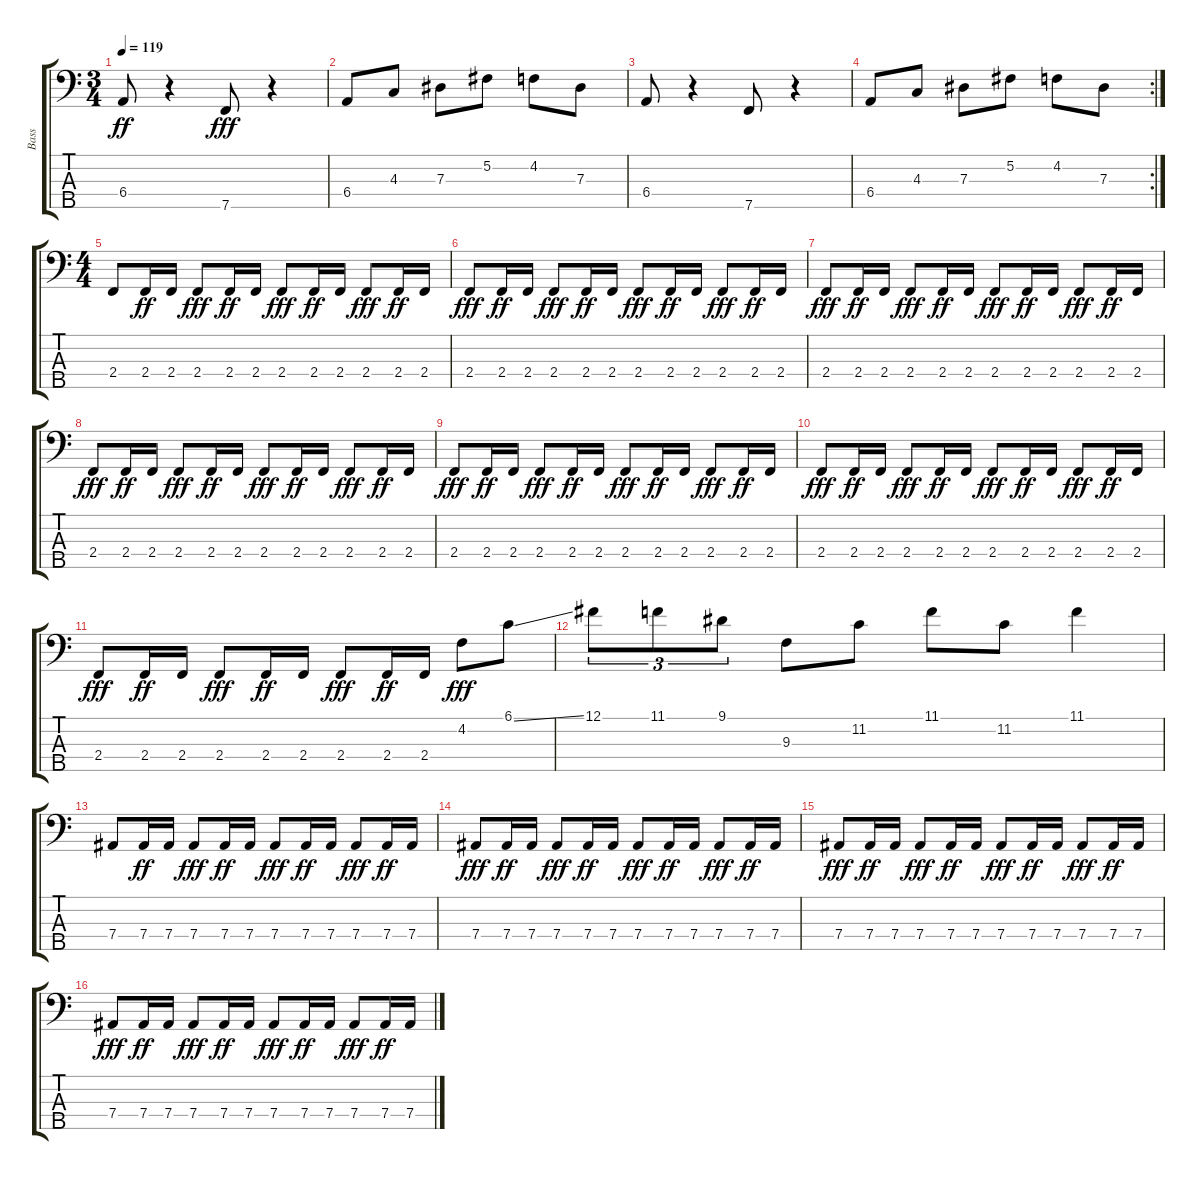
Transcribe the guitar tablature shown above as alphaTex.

\track ("Bass" "Bass") {instrument electricbassfinger}
\staff {score tabs}
\tuning (Gb2 Db2 Ab1 Eb1 Bb0) {hide}
\ts (3 4)
\tempo 119
\clef f4
\ks c
6.4.8{dy ff} r.4 7.5.8{dy fff} r.4 |
6.4.8 4.3.8 7.3.8 5.2.8 4.2.8 7.3.8 |
6.4.8 r.4 7.5.8 r.4 |
\rc 2
6.4.8 4.3.8 7.3.8 5.2.8 4.2.8 7.3.8 |
\ts (4 4)
2.4.8 2.4.16{dy ff} 2.4.16 2.4.8{dy fff} 2.4.16{dy ff} 2.4.16 2.4.8{dy fff} 2.4.16{dy ff} 2.4.16 2.4.8{dy fff} 2.4.16{dy ff} 2.4.16 |
2.4.8{dy fff} 2.4.16{dy ff} 2.4.16 2.4.8{dy fff} 2.4.16{dy ff} 2.4.16 2.4.8{dy fff} 2.4.16{dy ff} 2.4.16 2.4.8{dy fff} 2.4.16{dy ff} 2.4.16 |
2.4.8{dy fff} 2.4.16{dy ff} 2.4.16 2.4.8{dy fff} 2.4.16{dy ff} 2.4.16 2.4.8{dy fff} 2.4.16{dy ff} 2.4.16 2.4.8{dy fff} 2.4.16{dy ff} 2.4.16 |
2.4.8{dy fff} 2.4.16{dy ff} 2.4.16 2.4.8{dy fff} 2.4.16{dy ff} 2.4.16 2.4.8{dy fff} 2.4.16{dy ff} 2.4.16 2.4.8{dy fff} 2.4.16{dy ff} 2.4.16 |
2.4.8{dy fff} 2.4.16{dy ff} 2.4.16 2.4.8{dy fff} 2.4.16{dy ff} 2.4.16 2.4.8{dy fff} 2.4.16{dy ff} 2.4.16 2.4.8{dy fff} 2.4.16{dy ff} 2.4.16 |
2.4.8{dy fff} 2.4.16{dy ff} 2.4.16 2.4.8{dy fff} 2.4.16{dy ff} 2.4.16 2.4.8{dy fff} 2.4.16{dy ff} 2.4.16 2.4.8{dy fff} 2.4.16{dy ff} 2.4.16 |
2.4.8{dy fff} 2.4.16{dy ff} 2.4.16 2.4.8{dy fff} 2.4.16{dy ff} 2.4.16 2.4.8{dy fff} 2.4.16{dy ff} 2.4.16 4.2.8{dy fff} 6.1{ss}.8 |
12.1.8{tu (3 2)} 11.1.8{tu (3 2)} 9.1.8{tu (3 2)} 9.3.8 11.2.8 11.1.8 11.2.8 11.1.4 |
7.4.8 7.4.16{dy ff} 7.4.16 7.4.8{dy fff} 7.4.16{dy ff} 7.4.16 7.4.8{dy fff} 7.4.16{dy ff} 7.4.16 7.4.8{dy fff} 7.4.16{dy ff} 7.4.16 |
7.4.8{dy fff} 7.4.16{dy ff} 7.4.16 7.4.8{dy fff} 7.4.16{dy ff} 7.4.16 7.4.8{dy fff} 7.4.16{dy ff} 7.4.16 7.4.8{dy fff} 7.4.16{dy ff} 7.4.16 |
7.4.8{dy fff} 7.4.16{dy ff} 7.4.16 7.4.8{dy fff} 7.4.16{dy ff} 7.4.16 7.4.8{dy fff} 7.4.16{dy ff} 7.4.16 7.4.8{dy fff} 7.4.16{dy ff} 7.4.16 |
7.4.8{dy fff} 7.4.16{dy ff} 7.4.16 7.4.8{dy fff} 7.4.16{dy ff} 7.4.16 7.4.8{dy fff} 7.4.16{dy ff} 7.4.16 7.4.8{dy fff} 7.4.16{dy ff} 7.4.16
